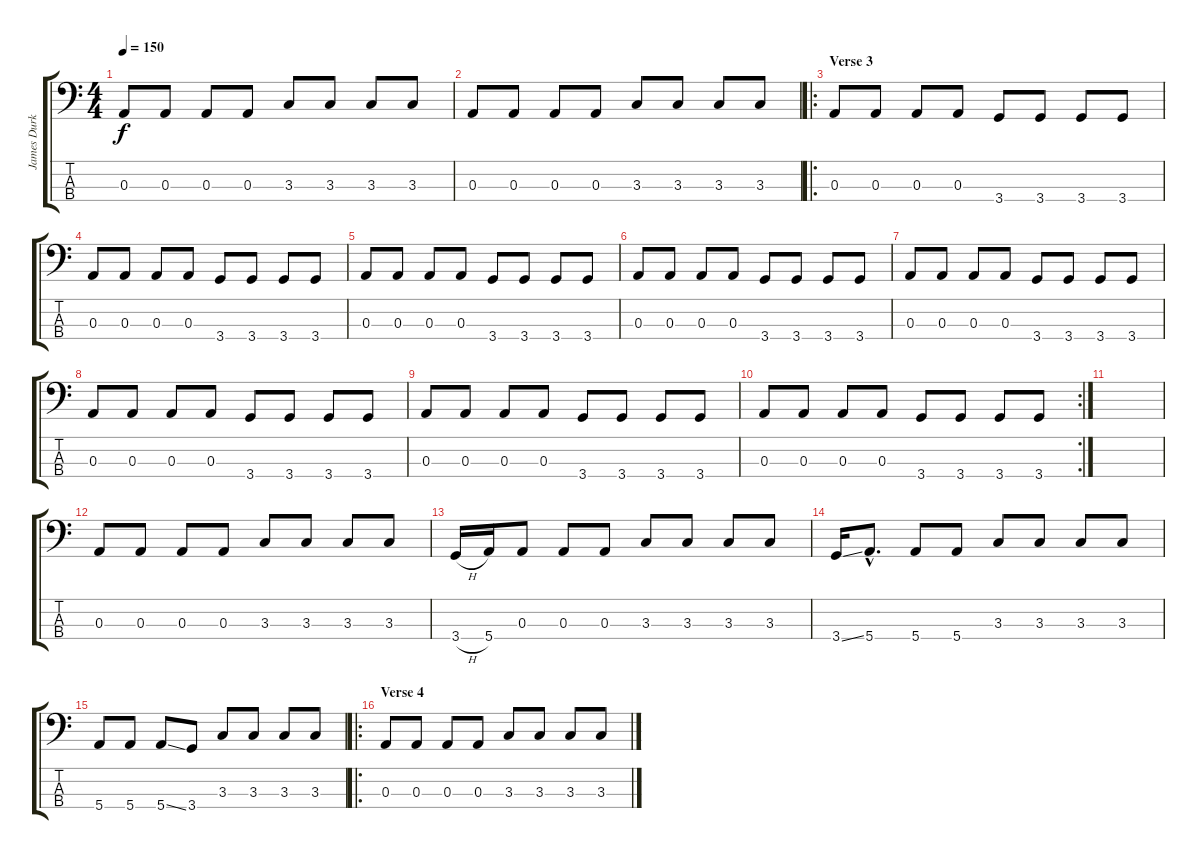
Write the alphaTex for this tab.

\track ("James Durkin (Bass)" "James Durk") {instrument electricbasspick}
\staff {score tabs}
\tuning (G2 D2 A1 E1) {hide}
\ts (4 4)
\tempo 150
\clef f4
\ks c
0.3.8{dy f} 0.3.8 0.3.8 0.3.8 3.3.8 3.3.8 3.3.8 3.3.8 |
0.3.8 0.3.8 0.3.8 0.3.8 3.3.8 3.3.8 3.3.8 3.3.8 |
\ro
\section ("" "Verse 3")
0.3.8 0.3.8 0.3.8 0.3.8 3.4.8 3.4.8 3.4.8 3.4.8 |
0.3.8 0.3.8 0.3.8 0.3.8 3.4.8 3.4.8 3.4.8 3.4.8 |
0.3.8 0.3.8 0.3.8 0.3.8 3.4.8 3.4.8 3.4.8 3.4.8 |
0.3.8 0.3.8 0.3.8 0.3.8 3.4.8 3.4.8 3.4.8 3.4.8 |
0.3.8 0.3.8 0.3.8 0.3.8 3.4.8 3.4.8 3.4.8 3.4.8 |
0.3.8 0.3.8 0.3.8 0.3.8 3.4.8 3.4.8 3.4.8 3.4.8 |
0.3.8 0.3.8 0.3.8 0.3.8 3.4.8 3.4.8 3.4.8 3.4.8 |
\rc 2
0.3.8 0.3.8 0.3.8 0.3.8 3.4.8 3.4.8 3.4.8 3.4.8 |
|
0.3.8 0.3.8 0.3.8 0.3.8 3.3.8 3.3.8 3.3.8 3.3.8 |
3.4{h}.16 5.4.16 0.3.8 0.3.8 0.3.8 3.3.8 3.3.8 3.3.8 3.3.8 |
3.4{ss}.16 5.4{hac}.8{d} 5.4.8 5.4.8 3.3.8 3.3.8 3.3.8 3.3.8 |
5.4.8 5.4.8 5.4{ss}.8 3.4.8 3.3.8 3.3.8 3.3.8 3.3.8 |
\ro
\section ("" "Verse 4")
0.3.8 0.3.8 0.3.8 0.3.8 3.3.8 3.3.8 3.3.8 3.3.8
